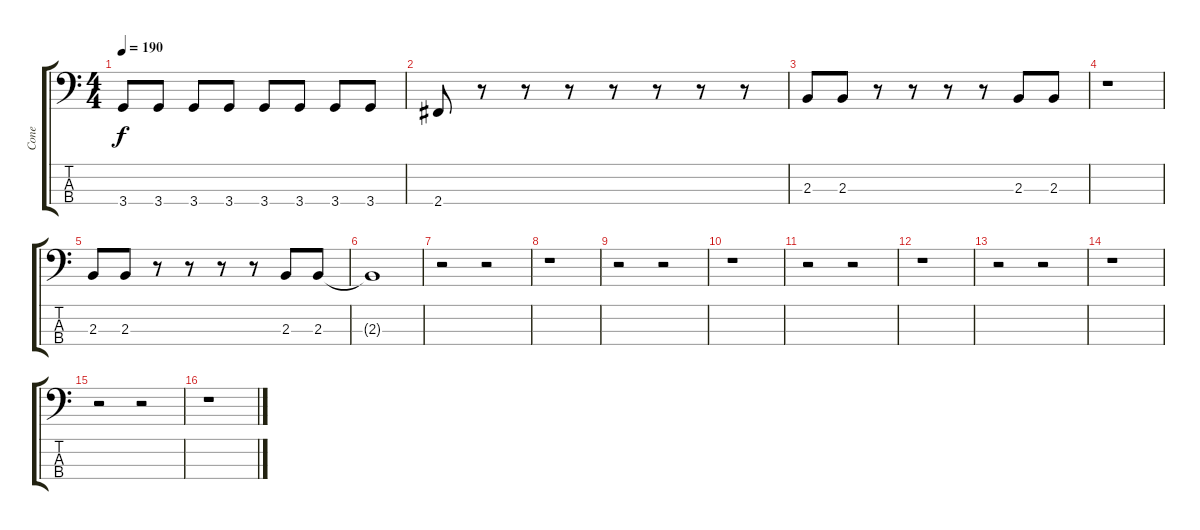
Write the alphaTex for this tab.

\track ("Cone" "Cone") {instrument electricbasspick}
\staff {score tabs}
\tuning (G2 D2 A1 E1) {hide}
\ts (4 4)
\tempo 190
\clef f4
\ks c
3.4.8{dy f} 3.4.8 3.4.8 3.4.8 3.4.8 3.4.8 3.4.8 3.4.8 |
2.4.8 r.8 r.8 r.8 r.8 r.8 r.8 r.8 |
\section ("" "")
2.3.8 2.3.8 r.8 r.8 r.8 r.8 2.3.8 2.3.8 |
r.1 |
2.3.8 2.3.8 r.8 r.8 r.8 r.8 2.3.8 2.3.8 |
\section ("" "")
2.3{t}.1 |
r.2 r.2 |
r.1 |
r.2 r.2 |
r.1 |
r.2 r.2 |
r.1 |
r.2 r.2 |
r.1 |
r.2 r.2 |
r.1
